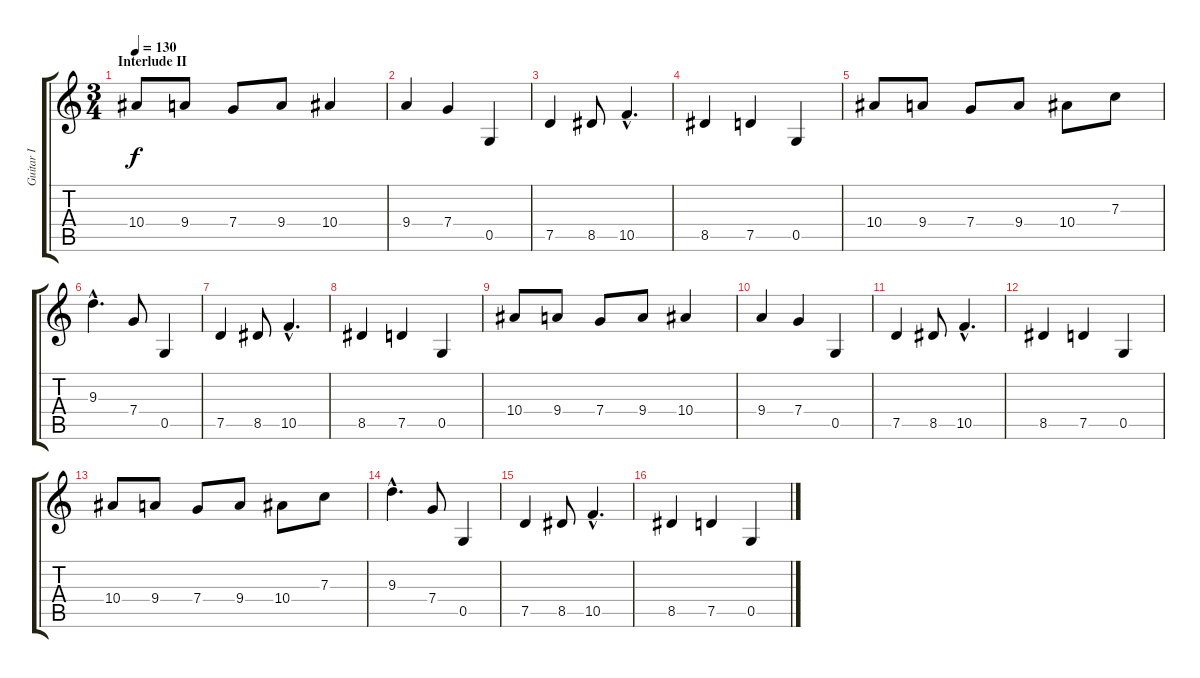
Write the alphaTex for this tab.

\track ("Guitar I" "Guitar I") {instrument distortionguitar}
\staff {score tabs}
\tuning (D4 A3 F3 C3 G2 D2) {hide}
\ts (3 4)
\section ("" "Interlude II")
\tempo 130
\clef g2
\ks c
10.4.8{dy f} 9.4.8 7.4.8 9.4.8 10.4.4 |
9.4.4 7.4.4 0.5.4 |
7.5.4 8.5.8 10.5{hac}.4{d} |
8.5.4 7.5.4 0.5.4 |
10.4.8 9.4.8 7.4.8 9.4.8 10.4.8 7.3.8 |
9.3{hac}.4{d} 7.4.8 0.5.4 |
7.5.4 8.5.8 10.5{hac}.4{d} |
8.5.4 7.5.4 0.5.4 |
10.4.8 9.4.8 7.4.8 9.4.8 10.4.4 |
9.4.4 7.4.4 0.5.4 |
7.5.4 8.5.8 10.5{hac}.4{d} |
8.5.4 7.5.4 0.5.4 |
10.4.8 9.4.8 7.4.8 9.4.8 10.4.8 7.3.8 |
9.3{hac}.4{d} 7.4.8 0.5.4 |
7.5.4 8.5.8 10.5{hac}.4{d} |
8.5.4 7.5.4 0.5.4
